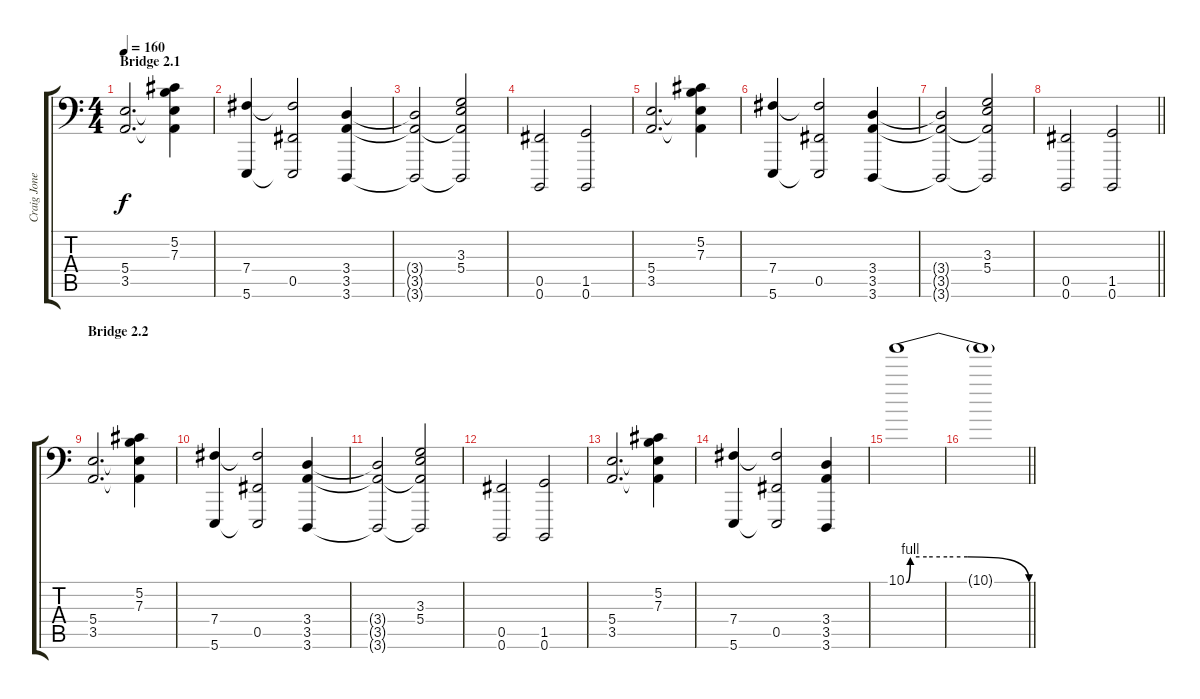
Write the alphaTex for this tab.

\track ("Craig Jones" "Craig Jone") {instrument lead2sawtooth}
\staff {score tabs}
\tuning (Db6 Ab3 E3 B2 Gb2 B0) {hide}
\ts (4 4)
\section ("" "Bridge 2.1")
\tempo 160
\clef f4
\ks c
(5.4 3.5).2{d dy f volume 8 instrument seashore} (5.2 7.3 5.4{t} 3.5{t}).4 |
(7.4 5.6).4 (7.4{t} 0.5 5.6{t}).2 (3.4 3.5 3.6).4 |
(3.4{t} 3.5{t} 3.6{t}).2 (3.3 5.4 3.5{t} 3.6{t}).2 |
(0.5 0.6).2 (1.5 0.6).2 |
(5.4 3.5).2{d volume 8 instrument seashore} (5.2 7.3 5.4{t} 3.5{t}).4 |
(7.4 5.6).4 (7.4{t} 0.5 5.6{t}).2 (3.4 3.5 3.6).4 |
(3.4{t} 3.5{t} 3.6{t}).2 (3.3 5.4 3.5{t} 3.6{t}).2 |
\barLineRight lightlight
(0.5 0.6).2 (1.5 0.6).2 |
\section ("" "Bridge 2.2")
(5.4 3.5).2{d volume 8 instrument seashore} (5.2 7.3 5.4{t} 3.5{t}).4 |
(7.4 5.6).4 (7.4{t} 0.5 5.6{t}).2 (3.4 3.5 3.6).4 |
(3.4{t} 3.5{t} 3.6{t}).2 (3.3 5.4 3.5{t} 3.6{t}).2 |
(0.5 0.6).2 (1.5 0.6).2 |
(5.4 3.5).2{d volume 8 instrument seashore} (5.2 7.3 5.4{t} 3.5{t}).4 |
(7.4 5.6).4 (7.4{t} 0.5 5.6{t}).2 (3.4 3.5 3.6).4 |
10.1{be (custom 0 0 2 4 10 4 20 4 30 4 60 0)}.1{volume 13 instrument lead2sawtooth} |
\barLineRight lightlight
10.1{t}.1
